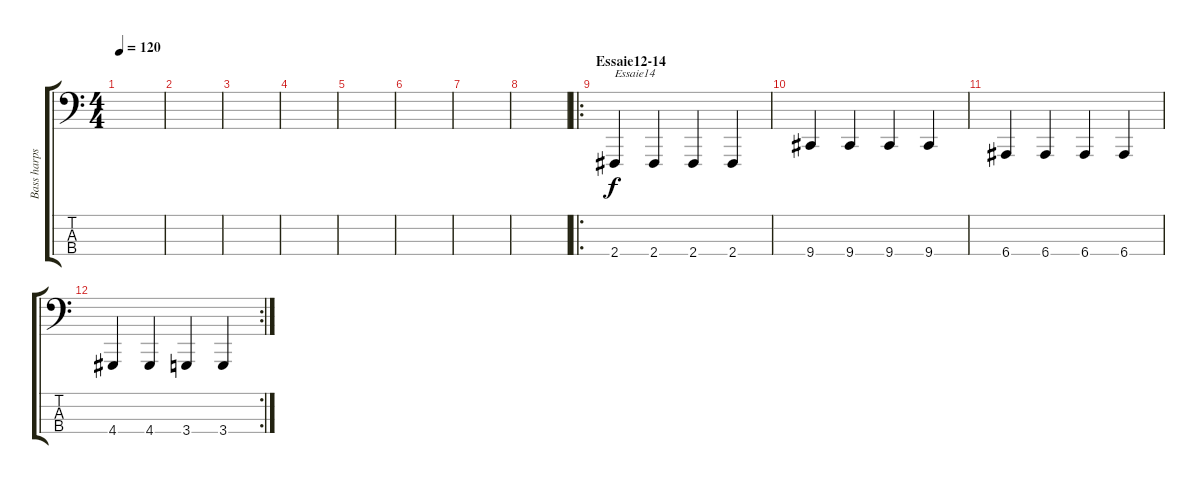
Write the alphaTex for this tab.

\track ("Bass harpsichord" "Bass harps") {instrument harpsichord}
\staff {score tabs}
\tuning (G2 D2 A1 E1) {hide}
\ts (4 4)
\tempo 120
\clef f4
\ks c
|
|
|
|
|
|
|
|
\ro
\section ("" "Essaie12-14")
2.4.4{txt "Essaie14"} 2.4.4 2.4.4 2.4.4 |
9.4.4 9.4.4 9.4.4 9.4.4 |
6.4.4 6.4.4 6.4.4 6.4.4 |
\rc 2
4.4.4 4.4.4 3.4.4 3.4.4
